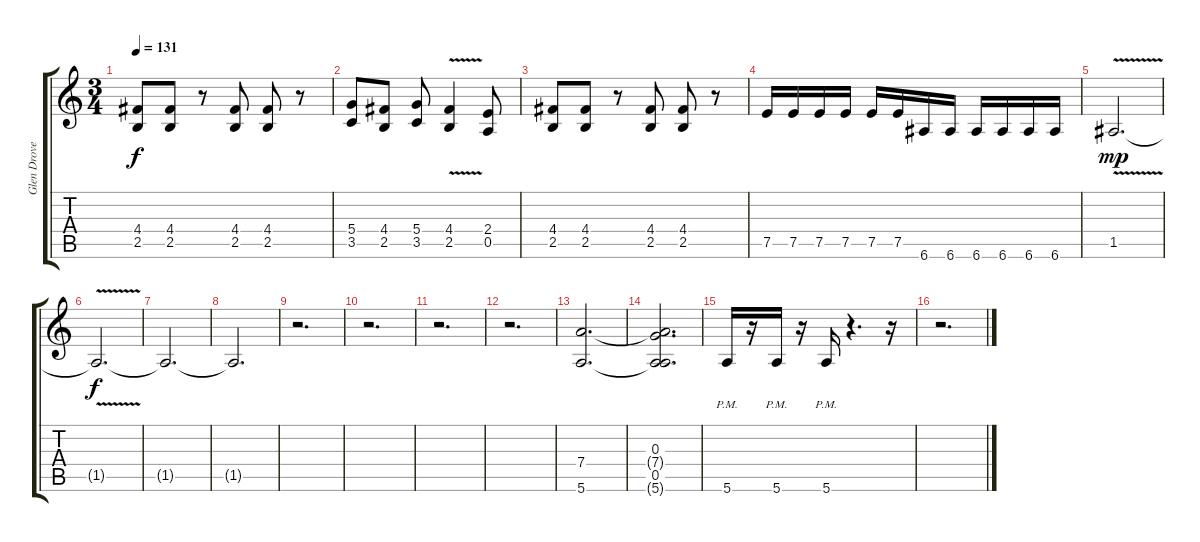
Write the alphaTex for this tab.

\track ("Glen Drover" "Glen Drove") {instrument overdrivenguitar}
\staff {score tabs}
\tuning (E4 B3 G3 D3 A2 E2) {hide}
\ts (3 4)
\tempo 131
\clef g2
\ks c
(4.4 2.5).8{dy f} (4.4 2.5).8 r.8 (4.4 2.5).8 (4.4 2.5).8 r.8 |
(5.4 3.5).8 (4.4 2.5).8 (5.4 3.5).8 (4.4 2.5{v}).4 (2.4 0.5).8 |
(4.4 2.5).8 (4.4 2.5).8 r.8 (4.4 2.5).8 (4.4 2.5).8 r.8 |
7.5.16 7.5.16 7.5.16 7.5.16 7.5.16 7.5.16 6.6.16 6.6.16 6.6.16 6.6.16 6.6.16 6.6.16 |
1.5{v}.2{d dy mp} |
1.5{t}.2{d dy f} |
1.5{t}.2{d} |
1.5{t}.2{d} |
r.2{d} |
r.2{d} |
r.2{d} |
r.2{d} |
(7.4 5.6).2{d} |
(0.3 7.4{t} 0.5 5.6{t}).2{d} |
5.6{pm}.16 r.16 5.6{pm}.16 r.16 5.6{pm}.16 r.4{d} r.16 |
r.2{d}
